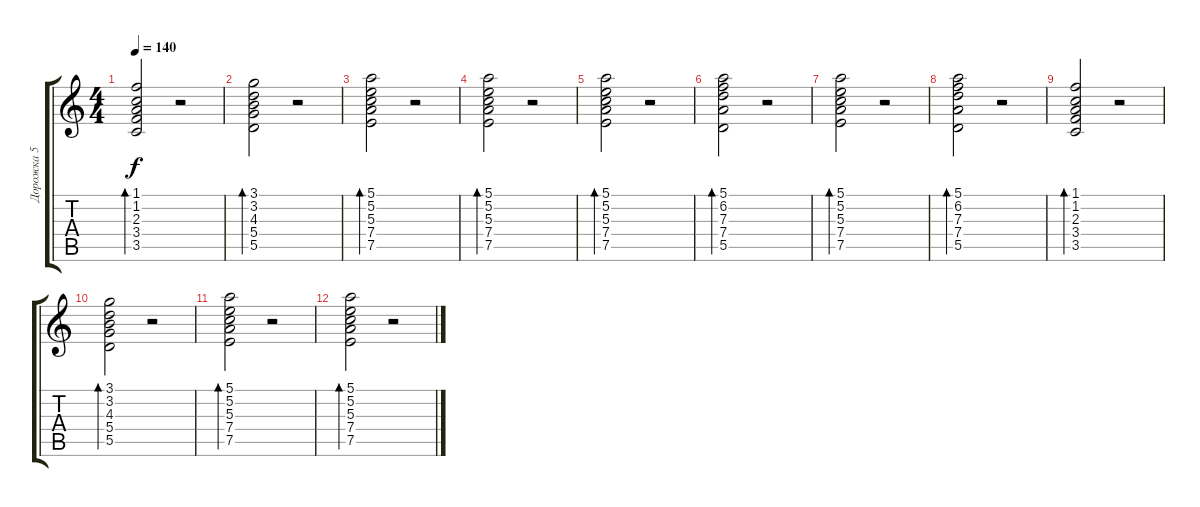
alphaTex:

\track ("Дорожка 5" "Дорожка 5") {instrument acousticguitarsteel}
\staff {score tabs}
\tuning (E4 B3 G3 D3 A2 E2) {hide}
\ts (4 4)
\tempo 140
\clef g2
\ks c
(1.1 1.2 2.3 3.4 3.5).2{bd 240 dy f} r.2 |
(3.1 3.2 4.3 5.4 5.5).2{bd 240} r.2 |
(5.1 5.2 5.3 7.4 7.5).2{bd 240} r.2 |
(5.1 5.2 5.3 7.4 7.5).2{bd 240} r.2 |
(5.1 5.2 5.3 7.4 7.5).2{bd 240} r.2 |
(5.1 6.2 7.3 7.4 5.5).2{bd 240} r.2 |
(5.1 5.2 5.3 7.4 7.5).2{bd 240} r.2 |
(5.1 6.2 7.3 7.4 5.5).2{bd 240} r.2 |
(1.1 1.2 2.3 3.4 3.5).2{bd 240} r.2 |
(3.1 3.2 4.3 5.4 5.5).2{bd 240} r.2 |
(5.1 5.2 5.3 7.4 7.5).2{bd 240} r.2 |
(5.1 5.2 5.3 7.4 7.5).2{bd 240} r.2
